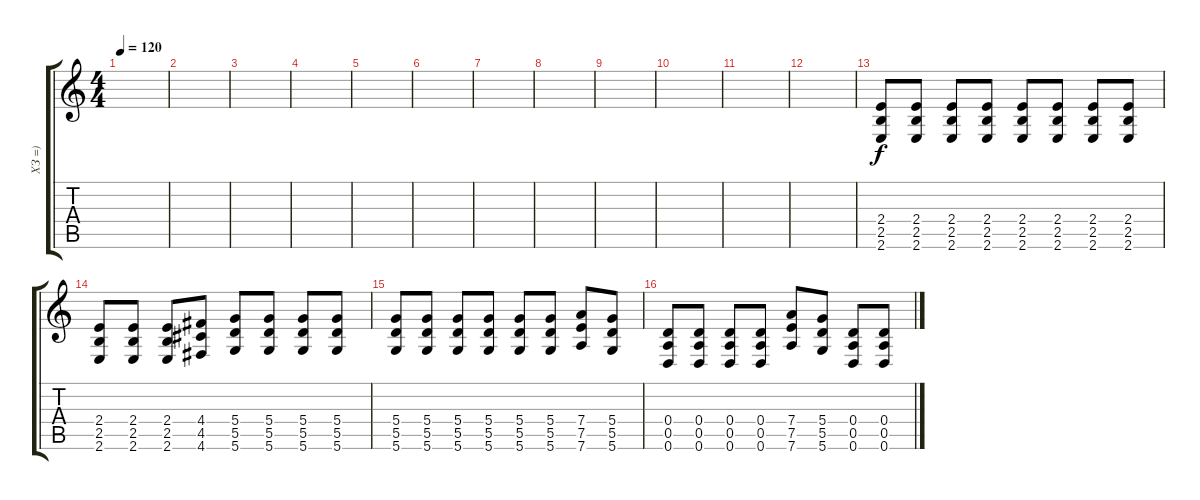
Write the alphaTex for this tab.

\track ("ХЗ =)" "ХЗ =)") {mute instrument distortionguitar}
\staff {score tabs}
\tuning (E4 B3 G3 D3 A2 D2) {hide}
\ts (4 4)
\tempo 120
\clef g2
\ks c
|
|
|
|
|
|
|
|
|
|
|
|
(2.4 2.5 2.6).8 (2.4 2.5 2.6).8 (2.4 2.5 2.6).8 (2.4 2.5 2.6).8 (2.4 2.5 2.6).8 (2.4 2.5 2.6).8 (2.4 2.5 2.6).8 (2.4 2.5 2.6).8 |
(2.4 2.5 2.6).8 (2.4 2.5 2.6).8 (2.4 2.5 2.6).8 (4.4 4.5 4.6).8 (5.4 5.5 5.6).8 (5.4 5.5 5.6).8 (5.4 5.5 5.6).8 (5.4 5.5 5.6).8 |
(5.4 5.5 5.6).8 (5.4 5.5 5.6).8 (5.4 5.5 5.6).8 (5.4 5.5 5.6).8 (5.4 5.5 5.6).8 (5.4 5.5 5.6).8 (7.4 7.5 7.6).8 (5.4 5.5 5.6).8 |
(0.4 0.5 0.6).8 (0.4 0.5 0.6).8 (0.4 0.5 0.6).8 (0.4 0.5 0.6).8 (7.4 7.5 7.6).8 (5.4 5.5 5.6).8 (0.4 0.5 0.6).8 (0.4 0.5 0.6).8
